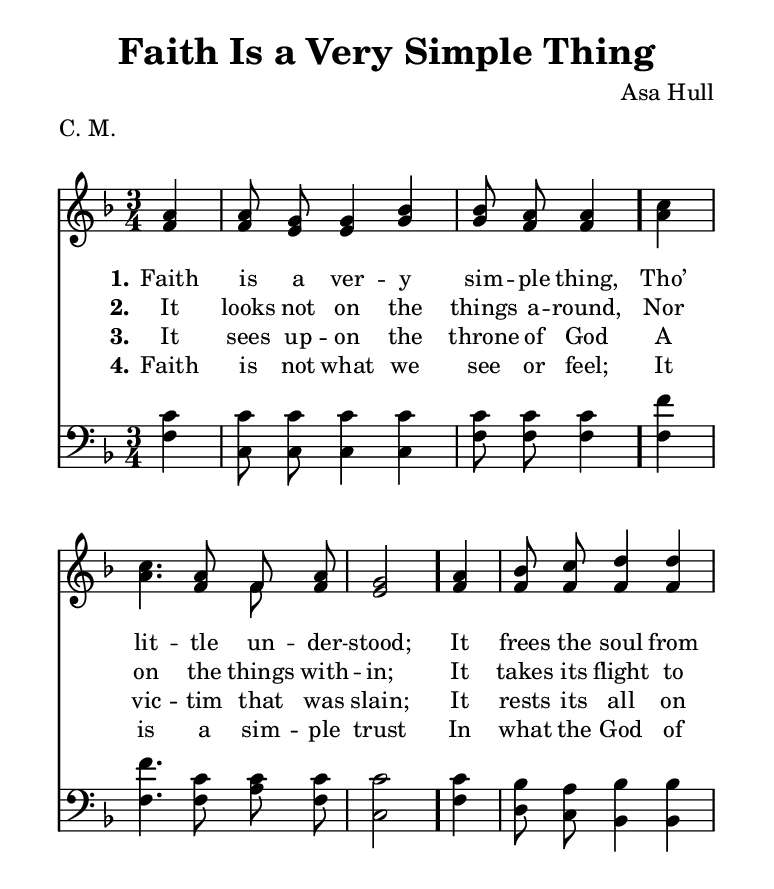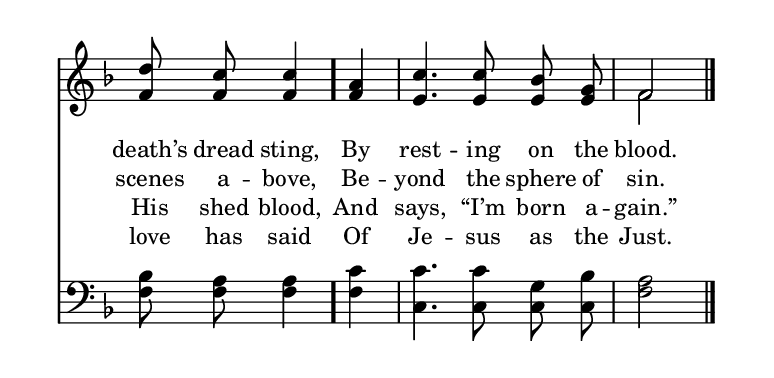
\include "common/global.ily"
\paper {
  \include "common/paper.ily"
  ragged-bottom = ##t
  ragged-last-bottom = ##t
  systems-per-page = ##f
  page-count = ##f
}

\header{
  %gospel
  hymnnumber = "10"
  title = "Faith Is a Very Simple Thing"
  tunename = "Remember Me"
  meter = "C. M."
  poet = ""
  composer = "Asa Hull"
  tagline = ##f
}

patternA = { c4 | c8 c8 c4 c4 | c8 c8 c4 } % Lines 1, 3
patternB = { c4 | c4. c8 c8 c8 | c2 } % Lines 2, 4

global = {
  \include "common/overrides.ily"
  \override Staff.TimeSignature.style = #'numbered
  \time 3/4
  \once \override Score.MetronomeMark.transparent = ##t
  \tempo 4 = 60
  \key f \major
  \partial 4
  \autoBeamOff
}

notesSoprano = {
\global
\relative c'' {

  \changePitch \patternA { a | a g g bes | bes a a }
  \changePitch \patternB { c | c a f a   | g       }
  \changePitch \patternA { a | bes c d d | d c c   }
  \changePitch \patternB { a | c c bes g | f       }

}
}

notesAlto = {
\global
\relative e' {

  \changePitch \patternA { f | f e e g | g f f }
  \changePitch \patternB { a | a f f f | e     }
  \changePitch \patternA { f | f f f f | f f f }
  \changePitch \patternB { f | e e e e | f     }

}
}

notesTenor = {
\global
\relative a {

  \changePitch \patternA { c | c c c c       | c c c   }
  \changePitch \patternB { f | f c c c       | c       }
  \changePitch \patternA { c | bes a bes bes | bes a a }
  \changePitch \patternB { c | c c g bes     | a       }

}
}

notesBass = {
\global
\relative f {

  \changePitch \patternA { f | c c c c     | f f f  }
  \changePitch \patternB { f | f f a f     | c      }
  \changePitch \patternA { f | d c bes bes | f' f f }
  \changePitch \patternB { f | c c c c     | f      } \bar "|."

}
}

wordsA = \lyricmode {
\set stanza = "1."

  Faith is a ver -- y sim -- ple thing, \bar "."
  Tho’ lit -- tle un -- der -- stood; \bar "." \eogbreak
  It frees the soul from death’s dread sting, \bar "."
  By rest -- ing on the blood. \bar "|." \eogbreak

}

wordsB = \lyricmode {
\set stanza = "2."

  It looks not on the things a -- round,
  Nor on the things with -- in;
  It takes its flight to scenes a -- bove,
  Be -- yond the sphere of sin.

}

wordsC = \lyricmode {
\set stanza = "3."

  It sees up -- on the throne of God
  A vic -- tim that was slain;
  It rests its all on His shed blood,
  And says, “I’m born a -- gain.”

}

wordsD = \lyricmode {
\set stanza = "4."

  Faith is not what we see or feel;
  It is a sim -- ple trust
  In what the God of love has said
  Of Je -- sus as the Just.

}


\score {
  \context ChoirStaff <<
    \context Staff = upper <<
      \set Staff.autoBeaming = ##f
      \set ChoirStaff.systemStartDelimiter = #'SystemStartBar
      \set ChoirStaff.printPartCombineTexts = ##f
      \partcombine #'(2 . 11) \notesSoprano \notesAlto
      \context NullVoice = sopranos { \voiceOne << \notesSoprano >> }
      \context Lyrics = one   \lyricsto sopranos \wordsA
      \context Lyrics = two   \lyricsto sopranos \wordsB
      \context Lyrics = three \lyricsto sopranos \wordsC
      \context Lyrics = four  \lyricsto sopranos \wordsD
      %\context Lyrics = five  \lyricsto sopranos \wordsE
    >>
    \context Staff = men <<
      \set Staff.autoBeaming = ##f
      \clef bass
      \set ChoirStaff.printPartCombineTexts = ##f
      \partcombine #'(2 . 11) \notesTenor \notesBass
    >>
  >>
  \layout {
    \include "common/layout.ily"
  }
  \midi{
    \include "common/midi.ily"
  }
}

\version "2.19.49"  % necessary for upgrading to future LilyPond versions.

% vi:set et ts=2 sw=2 ai nocindent syntax=lilypond:
